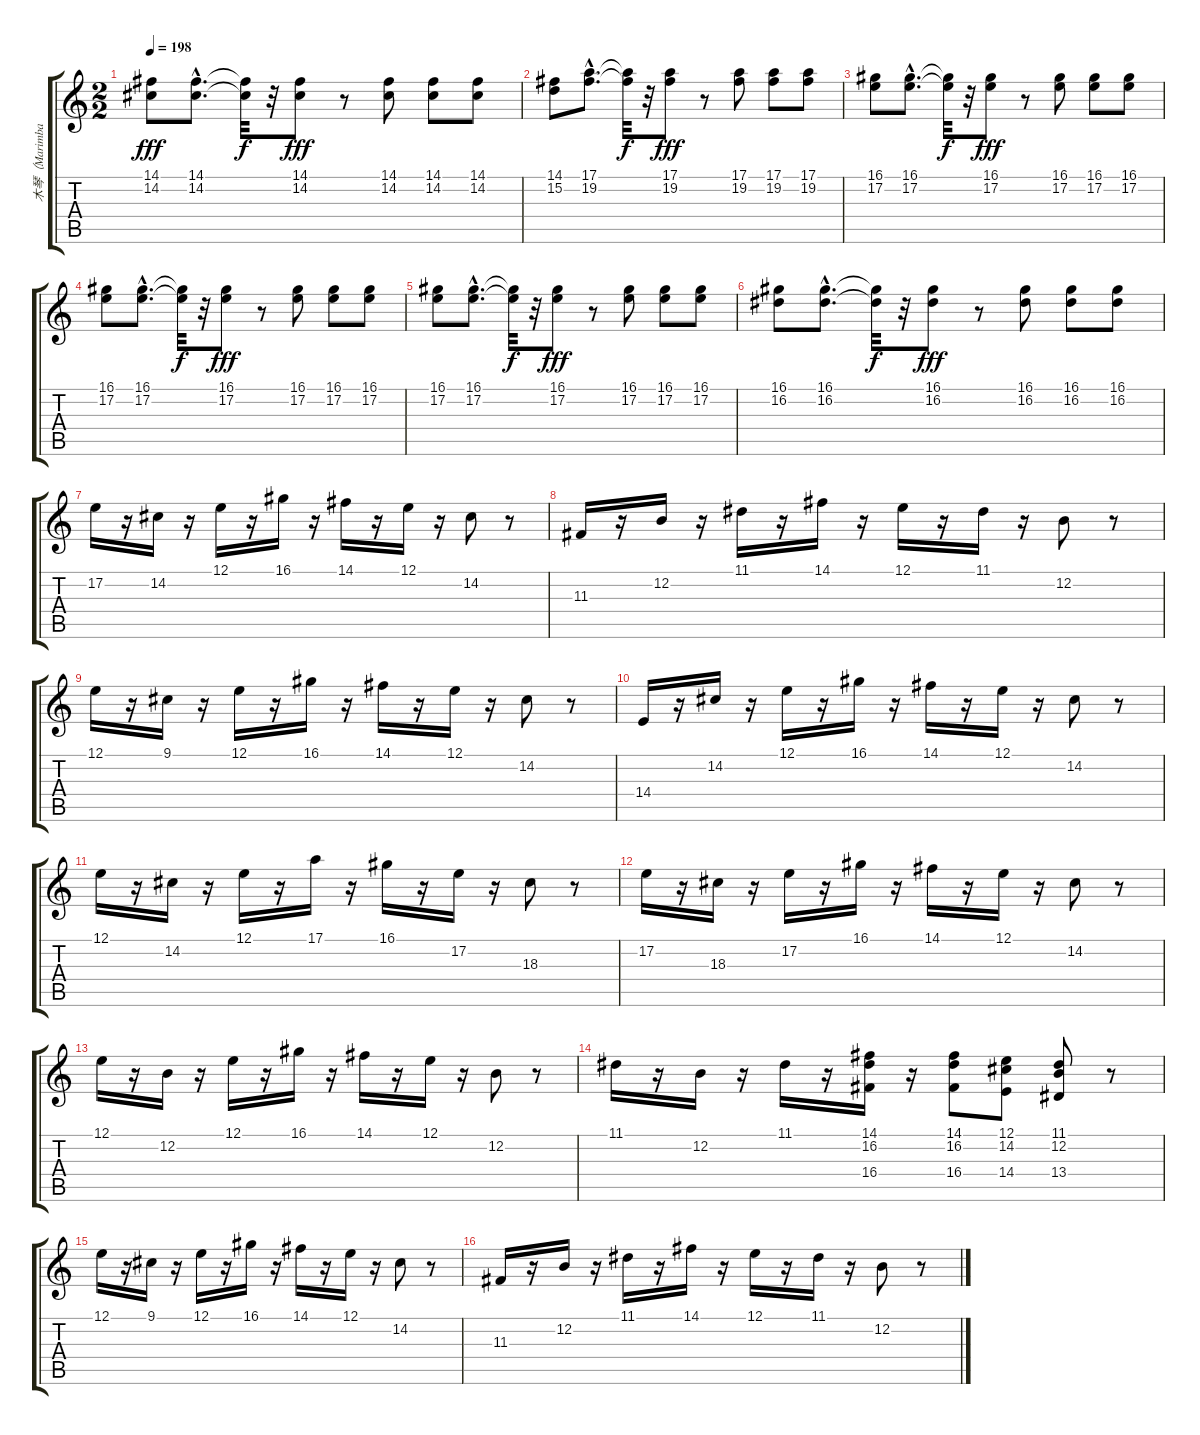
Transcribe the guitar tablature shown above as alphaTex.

\track ("木琴（Marimba）" "木琴（Marimba") {instrument marimba}
\staff {score tabs}
\tuning (E4 B3 G3 D3 A2 E2) {hide}
\ts (2 2)
\tempo 198
\clef g2
\ks c
(14.1 14.2).8{dy fff} (14.1{hac} 14.2{hac}).8{d} (14.1{t} 14.2{t}).32{dy f} r.32 (14.1 14.2).8{dy fff} r.8 (14.1 14.2).8 (14.1 14.2).8 (14.1 14.2).8 |
(14.1 15.2).8 (17.1{hac} 19.2{hac}).8{d} (17.1{t} 19.2{t}).32{dy f} r.32 (17.1 19.2).8{dy fff} r.8 (17.1 19.2).8 (17.1 19.2).8 (17.1 19.2).8 |
(16.1 17.2).8 (16.1{hac} 17.2{hac}).8{d} (16.1{t} 17.2{t}).32{dy f} r.32 (16.1 17.2).8{dy fff} r.8 (16.1 17.2).8 (16.1 17.2).8 (16.1 17.2).8 |
(16.1 17.2).8 (16.1{hac} 17.2{hac}).8{d} (16.1{t} 17.2{t}).32{dy f} r.32 (16.1 17.2).8{dy fff} r.8 (16.1 17.2).8 (16.1 17.2).8 (16.1 17.2).8 |
(16.1 17.2).8 (16.1{hac} 17.2{hac}).8{d} (16.1{t} 17.2{t}).32{dy f} r.32 (16.1 17.2).8{dy fff} r.8 (16.1 17.2).8 (16.1 17.2).8 (16.1 17.2).8 |
(16.1 16.2).8 (16.1{hac} 16.2{hac}).8{d} (16.1{t} 16.2{t}).32{dy f} r.32 (16.1 16.2).8{dy fff} r.8 (16.1 16.2).8 (16.1 16.2).8 (16.1 16.2).8 |
17.2.16 r.16 14.2.16 r.16 12.1.16 r.16 16.1.16 r.16 14.1.16 r.16 12.1.16 r.16 14.2.8 r.8 |
11.3.16 r.16 12.2.16 r.16 11.1.16 r.16 14.1.16 r.16 12.1.16 r.16 11.1.16 r.16 12.2.8 r.8 |
12.1.16 r.16 9.1.16 r.16 12.1.16 r.16 16.1.16 r.16 14.1.16 r.16 12.1.16 r.16 14.2.8 r.8 |
14.4.16 r.16 14.2.16 r.16 12.1.16 r.16 16.1.16 r.16 14.1.16 r.16 12.1.16 r.16 14.2.8 r.8 |
12.1.16 r.16 14.2.16 r.16 12.1.16 r.16 17.1.16 r.16 16.1.16 r.16 17.2.16 r.16 18.3.8 r.8 |
17.2.16 r.16 18.3.16 r.16 17.2.16 r.16 16.1.16 r.16 14.1.16 r.16 12.1.16 r.16 14.2.8 r.8 |
12.1.16 r.16 12.2.16 r.16 12.1.16 r.16 16.1.16 r.16 14.1.16 r.16 12.1.16 r.16 12.2.8 r.8 |
11.1.16 r.16 12.2.16 r.16 11.1.16 r.16 (14.1 16.2 16.4).16 r.16 (14.1 16.2 16.4).8 (12.1 14.2 14.4).8 (11.1 12.2 13.4).8 r.8 |
12.1.16 r.16 9.1.16 r.16 12.1.16 r.16 16.1.16 r.16 14.1.16 r.16 12.1.16 r.16 14.2.8 r.8 |
11.3.16 r.16 12.2.16 r.16 11.1.16 r.16 14.1.16 r.16 12.1.16 r.16 11.1.16 r.16 12.2.8 r.8
